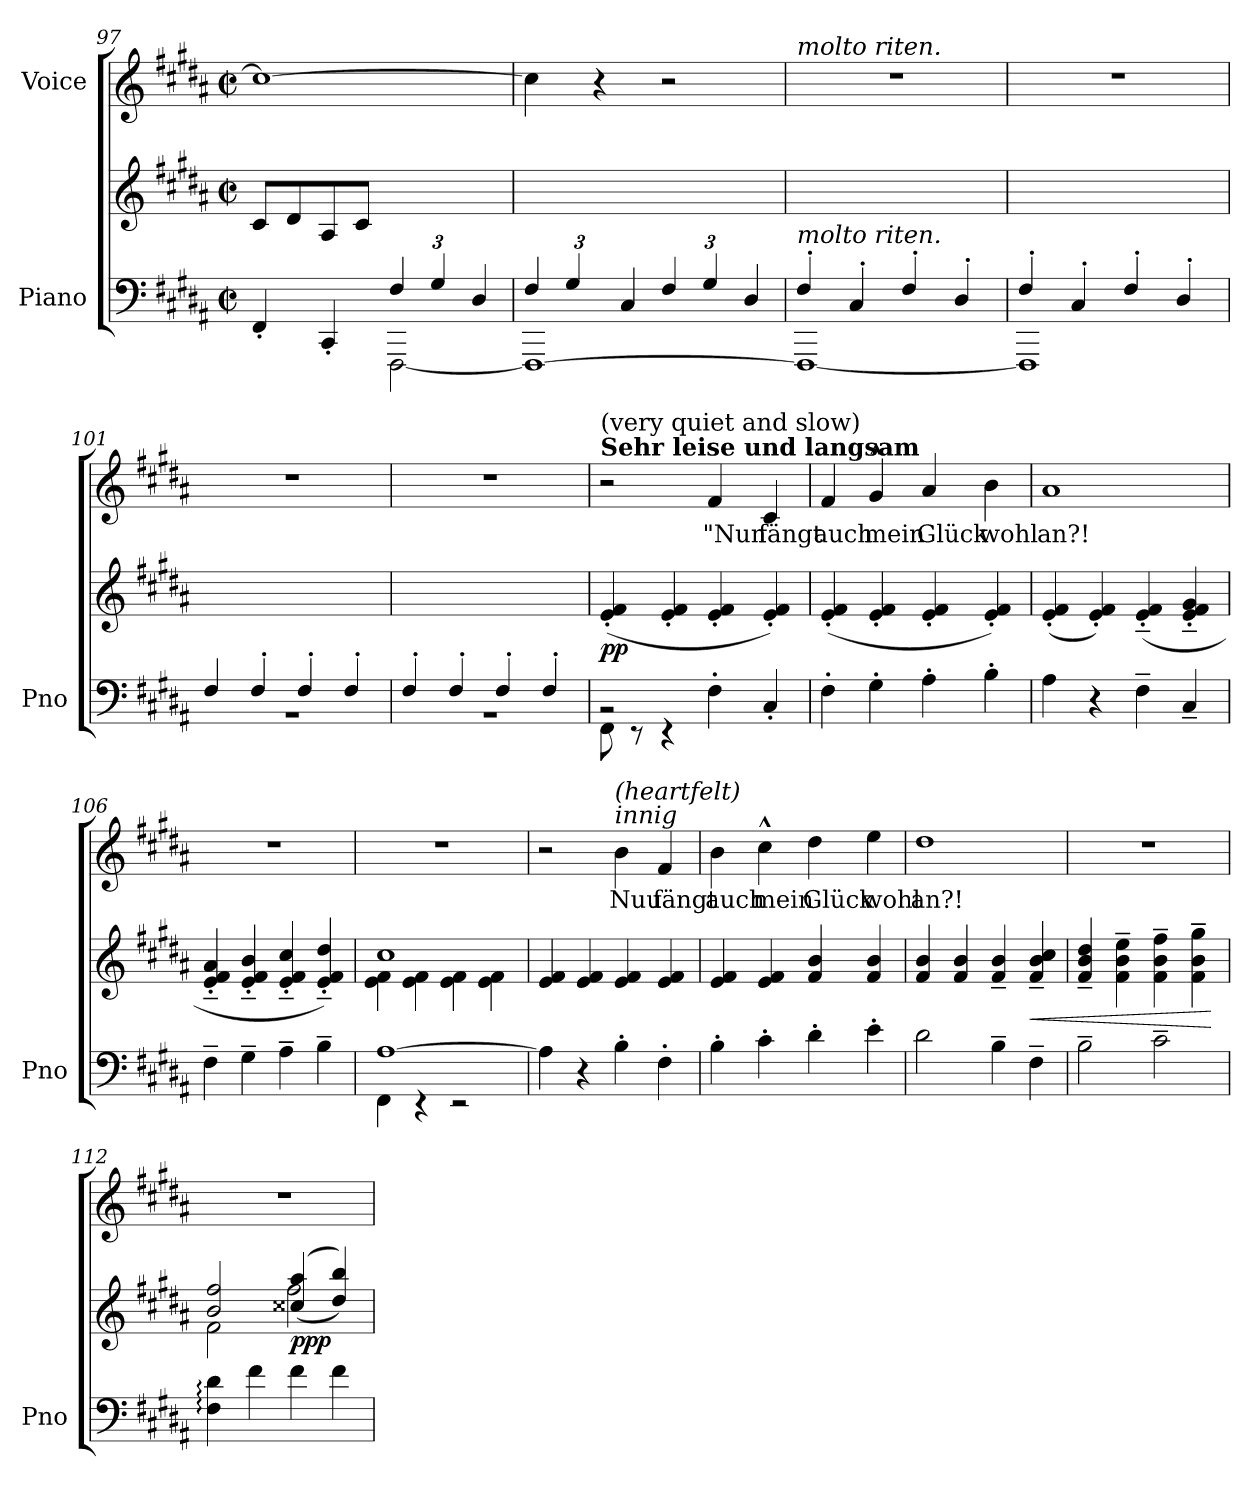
**kern	**kern	**dynam	**kern	**text
*part2	*part2	*part2	*part1	*part1
*staff3	*staff2	*staff2/3	*staff1	*staff1
*I"Piano	*	*	*I"Voice	*
*I'Pno	*	*	*	*
!!LO:LB:g=z
*clefF4	*clefG2	*	*clefG2	*
*k[f#c#g#d#a#]	*k[f#c#g#d#a#]	*	*k[f#c#g#d#a#]	*
*M2/2	*M2/2	*	*M2/2	*
*met(c|)	*met(c|)	*	*met(c|)	*
=97	=97	=97	=97	=97
*^	*	*	*	*
2ryy	4FF#'/	8c#/L	.	1cc#_	.
.	.	8d#/	.	.	.
.	4CC#'/	8A#/	.	.	.
.	.	8c#/J	.	.	.
*Xbrackettup	*	*	*	*	*
6F#/	[2FFF#\	2ryy	.	.	.
6G#/	.	.	.	.	.
6D#/	.	.	.	.	.
=98	=98	=98	=98	=98	=98
*	*^	*	*	*	*
6F#/	1ryy	1FFF#_	1ryy	.	4cc#\]	.
6G#/	.	.	.	.	.	.
.	.	.	.	.	4r	.
6C#/	.	.	.	.	.	.
6F#/	.	.	.	.	2r	.
6G#/	.	.	.	.	.	.
6D#/	.	.	.	.	.	.
*v	*v	*v	*	*	*	*
=99	=99	=99	=99	=99
*	*	*	*MM114	*
*^	*	*	*	*
!	!	!	!	!LO:TX:a:i:t=molto riten.	!
!LO:TX:a:i:t=molto riten.	!	!	!	!	!
4F#'/	1FFF#_	1ryy	.	1r	.
4C#'/	.	.	.	.	.
4F#'/	.	.	.	.	.
4D#'/	.	.	.	.	.
=100	=100	=100	=100	=100	=100
*	*	*	*	*MM100	*
4F#'/	1FFF#]	1ryy	.	1r	.
4C#'/	.	.	.	.	.
4F#'/	.	.	.	.	.
4D#'/	.	.	.	.	.
=101	=101	=101	=101	=101	=101
4F#/	1r	1ryy	.	1r	.
4F#'/	.	.	.	.	.
4F#'/	.	.	.	.	.
4F#'/	.	.	.	.	.
=102	=102	=102	=102	=102	=102
4F#'/	1r	1ryy	.	1r	.
4F#'/	.	.	.	.	.
4F#'/	.	.	.	.	.
4F#'/	.	.	.	.	.
!!LO:PB:g=z
=103	=103	=103	=103	=103	=103
!	!	!	!	!LO:TX:a:B:t=Sehr leise und langsam	!
!	!	!	!	!LO:TX:a:t=(very quiet and slow)	!
!	!	!	!LO:DY:b	!	!
2rBB	8FF#\	(<4e/' 4f#/'	pp	2r	.
.	8r	.	.	.	.
.	4r	4e/' 4f#/'	.	.	.
!	!	!	!	!	!LO:LY:b
4F#'\	2ryy	4e/' 4f#/'	.	4f#/	"Nun
!	!	!	!	!	!LO:LY:b
4C#'/	.	4e/' 4f#/')	.	4c#/	fängt
*v	*v	*	*	*	*
=104	=104	=104	=104	=104
!	!	!	!	!LO:LY:b
4F#'\	(<4e/' 4f#/'	.	4f#/	auch
!	!	!	!	!LO:LY:b
4G#'\	4e/' 4f#/'	.	4g#^^/	mein
!	!	!	!	!LO:LY:b
4A#'\	4e/' 4f#/'	.	4a#/	Glück
!	!	!	!	!LO:LY:b
4B'\	4e/' 4f#/')	.	4b\	wohl
=105	=105	=105	=105	=105
!	!	!	!	!LO:LY:b
4A#\	(<4e/' 4f#/'	.	1a#	an?!
4r	4e/' 4f#/')	.	.	.
4F#~\	(>4e/'~ 4f#/'~	.	.	.
4C#~/	4e/'~ 4f#/'~ 4g#/'~	.	.	.
=106	=106	=106	=106	=106
4F#~\	4e/'~ 4f#/'~ 4a#/'~	.	1r	.
4G#~\	4e/'~ 4f#/'~ 4b/'~	.	.	.
4A#~\	4e/'~ 4f#/'~ 4cc#/'~	.	.	.
4B~\	4e/'~ 4f#/'~ 4dd#/'~)	.	.	.
=107	=107	=107	=107	=107
*^	*^	*	*	*
[1A#	4FF#:\	1cc#	4e\: 4f#\:	.	1r	.
.	4r	.	4e\ 4f#\	.	.	.
.	2r	.	4e\ 4f#\	.	.	.
.	.	.	4e\ 4f#\	.	.	.
*v	*v	*	*	*	*	*
*	*v	*v	*	*	*
=108	=108	=108	=108	=108
4A#\]	4e/ 4f#/	.	2r	.
4r	4e/ 4f#/	.	.	.
!	!	!	!LO:TX:a:i:t=innig	!
!	!	!	!LO:TX:a:i:t=(heartfelt)	!
!	!	!	!	!LO:LY:b
4B'\	4e/ 4f#/	.	4b\	Nuu
!	!	!	!	!LO:LY:b
4F#'\	4e/ 4f#/	.	4f#/	fängt
!!LO:LB:g=z
=109	=109	=109	=109	=109
!	!	!	!	!LO:LY:b
4B'\	4e/ 4f#/	.	4b\	auch
!	!	!	!	!LO:LY:b
4c#'\	4e/ 4f#/	.	4cc#^^\	mein
!	!	!	!	!LO:LY:b
4d#'\	4f#/ 4b/	.	4dd#\	Glück
!	!	!	!	!LO:LY:b
4e'\	4f#/ 4b/	.	4ee\	wohl
=110	=110	=110	=110	=110
!	!	!	!	!LO:LY:b
2d#\	4f#/ 4b/	.	1dd#	an?!
.	4f#/ 4b/	.	.	.
4B~\	4f#/~ 4b/~	.	.	.
!	!	!LO:HP:b	!	!
4F#~\	4f#/~ 4b/~ 4cc#/~	<	.	.
=111	=111	=111	=111	=111
2B~\	4f#/~ 4b/~ 4dd#/~	.	1r	.
.	4f#\~ 4b\~ 4ee\~	.	.	.
2c#~\	4f#\~ 4b\~ 4ff#\~	.	.	.
.	4f#\~ 4b\~ 4gg#\~	.	.	.
.	.	[	.	.
=112	=112	=112	=112	=112
*	*^	*	*	*
4F#\: 4d#\:	2b/ 2ff#/	2f#\	.	1r	.
4f#\	.	.	.	.	.
!	!	!	!LO:DY:b	!	!
4f#\	(>(>4cc##X/ 4aa#/	2ff#\	ppp	.	.
4f#\	4dd#/ 4bb/))	.	.	.	.
*	*v	*v	*	*	*
=	=	=	=	=
*-	*-	*-	*-	*-
